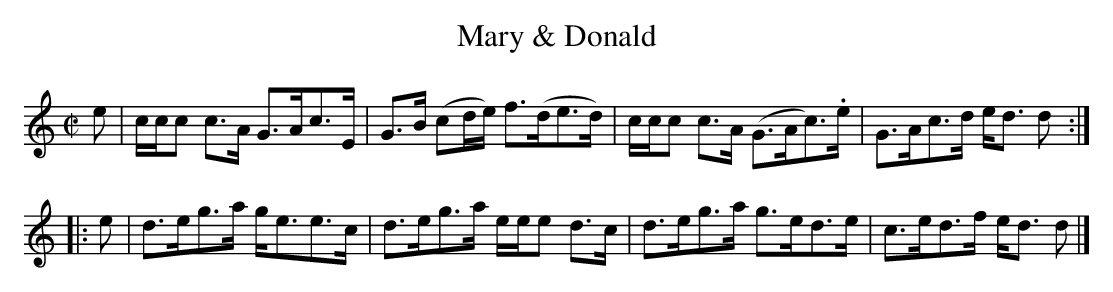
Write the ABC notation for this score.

X:1
T:Mary & Donald
M:C|
K:D dorian
e|\
c/c/c c>A G>Ac>E| G>B (cd/e/) f>(de>d)|\
c/c/c c>A (G>Ac)>.e| G>Ac>d e<d d::
e|\
d>eg>a g<ee>c| d>eg>a e/e/e d>c|\
d>eg>a g>ed>e| c>ed>f e<d d|]
